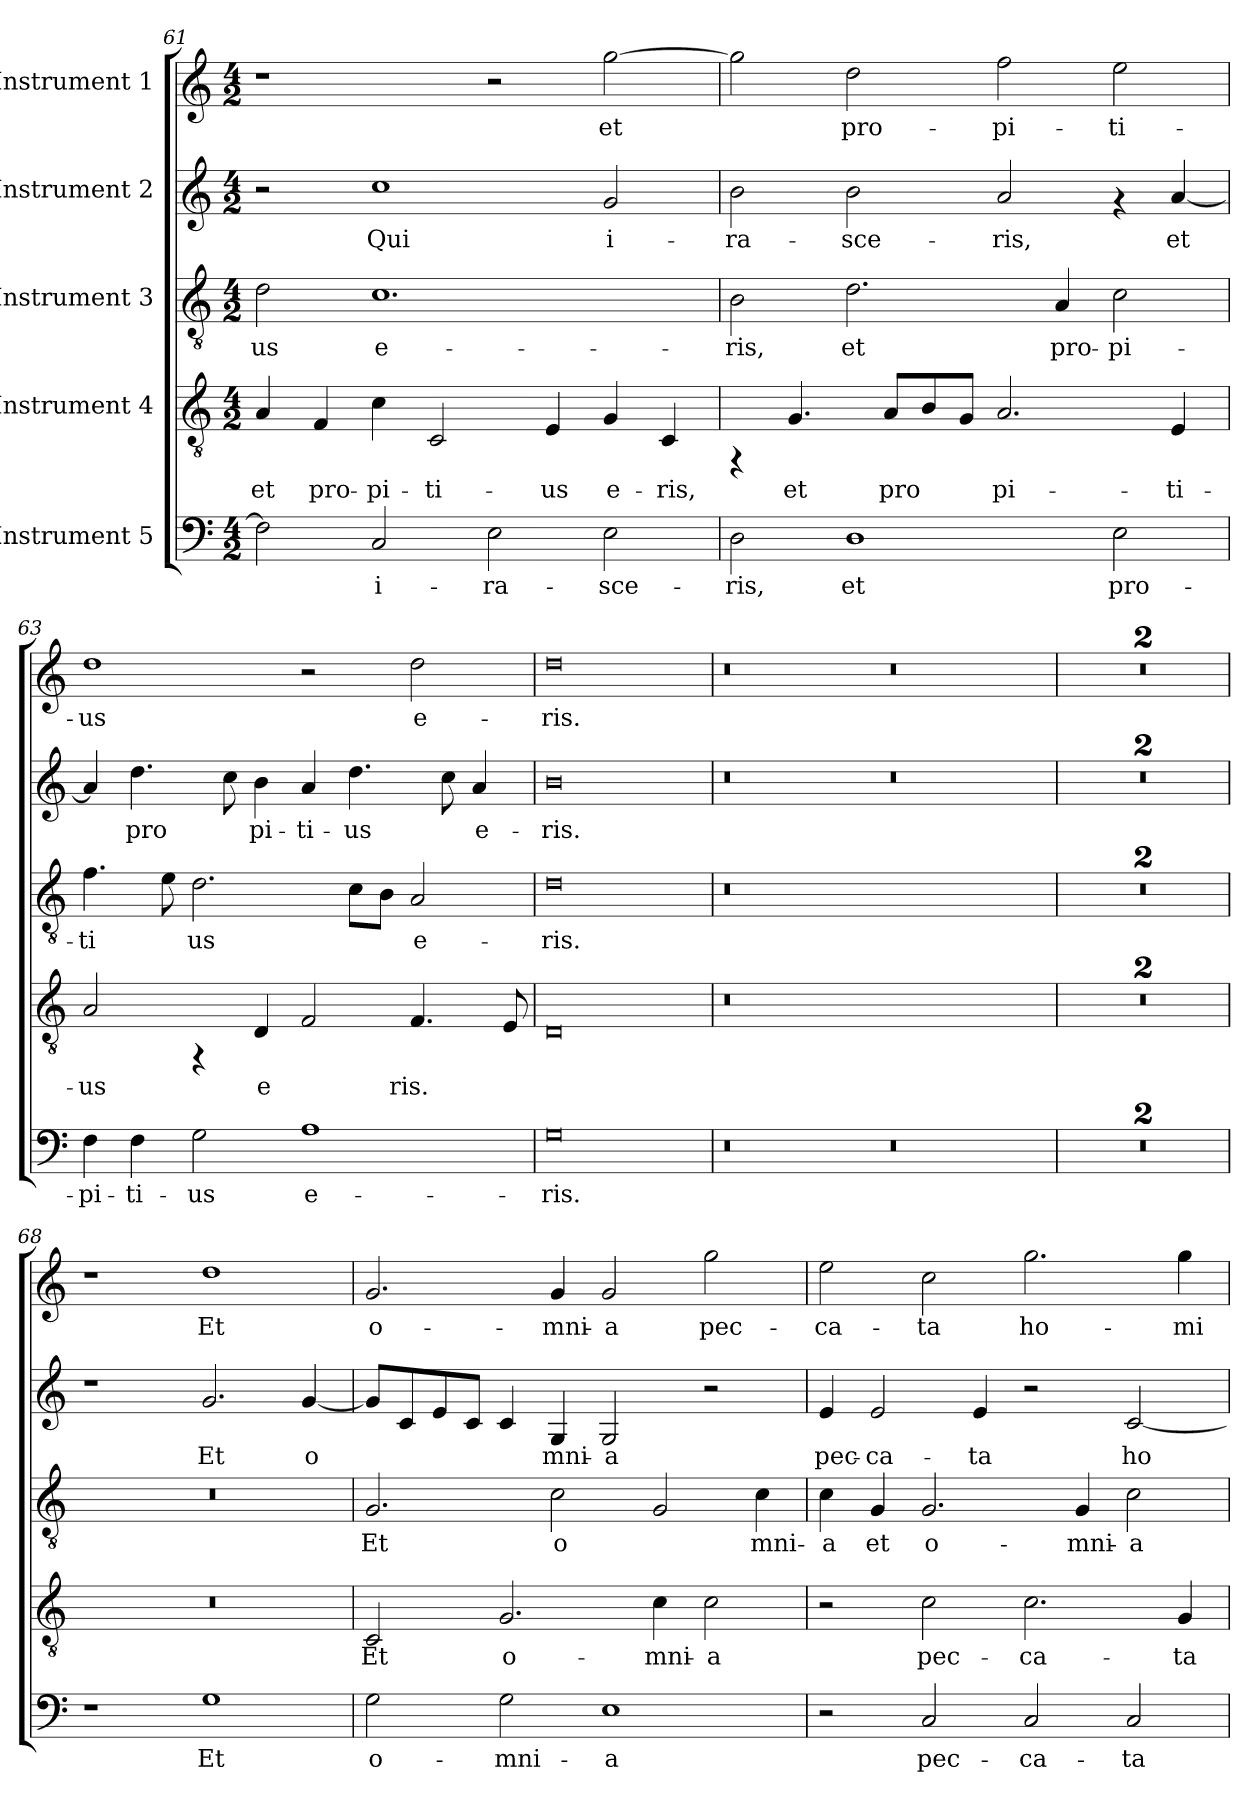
**kern	**text	**kern	**text	**kern	**text	**kern	**text	**kern	**text
*part5	*part5	*part4	*part4	*part3	*part3	*part2	*part2	*part1	*part1
*staff5	*staff5	*staff4	*staff4	*staff3	*staff3	*staff2	*staff2	*staff1	*staff1
*I"Instrument 5	*	*I"Instrument 4	*	*I"Instrument 3	*	*I"Instrument 2	*	*I"Instrument 1	*
*clefF4	*	*clefGv2	*	*clefGv2	*	*clefG2	*	*clefG2	*
*k[]	*	*k[]	*	*k[]	*	*k[]	*	*k[]	*
*C:	*	*C:	*	*C:	*	*C:	*	*C:	*
*M4/2	*	*M4/2	*	*M4/2	*	*M4/2	*	*M4/2	*
=61	=61	=61	=61	=61	=61	=61	=61	=61	=61
!	!LO:LY:b:cj	!	!LO:LY:b:cj	!	!LO:LY:b:cj	!	!	!	!
2F\]	.	4A/	et	2d\	-us	2r	.	1r	.
!	!	!	!LO:LY:b:cj	!	!	!	!	!	!
.	.	4F/	pro-	.	.	.	.	.	.
!	!LO:LY:b:cj	!	!LO:LY:b:cj	!	!LO:LY:b:cj	!	!LO:LY:b:cj	!	!
2C/	i-	4c\	-pi-	1.c	e-	1cc	Qui	.	.
!	!	!	!LO:LY:b:cj	!	!	!	!	!	!
.	.	2C/	-ti-	.	.	.	.	.	.
!	!LO:LY:b:cj	!	!	!	!	!	!	!	!
2E\	-ra-	.	.	.	.	.	.	2r	.
!	!	!	!LO:LY:b:cj	!	!	!	!	!	!
.	.	4E/	-us	.	.	.	.	.	.
!	!LO:LY:b:cj	!	!LO:LY:b:cj	!	!	!	!LO:LY:b:cj	!	!LO:LY:b:cj
2E\	-sce-	4G/	e-	.	.	2g/	i-	[>2gg\	et
!	!	!	!LO:LY:b:cj	!	!	!	!	!	!
.	.	4C/	-ris,	.	.	.	.	.	.
=62	=62	=62	=62	=62	=62	=62	=62	=62	=62
!	!LO:LY:b:cj	!	!	!	!LO:LY:b:cj	!	!LO:LY:b:cj	!	!LO:LY:b:cj
2D\	-ris,	4rFF	.	2B\	-ris,	2b\	-ra-	2gg\]	.
!	!	!	!LO:LY:b:cj	!	!	!	!	!	!
.	.	4.G/	et	.	.	.	.	.	.
!	!LO:LY:b:cj	!	!	!	!LO:LY:b:cj	!	!LO:LY:b:cj	!	!LO:LY:b:cj
1D	et	.	.	2.d\	et	2b\	-sce-	2dd\	pro-
!	!	!	!LO:LY:b:cj	!	!	!	!	!	!
.	.	8A/L	pro-	.	.	.	.	.	.
!	!	!	!LO:LY:b:cj	!	!	!	!	!	!
.	.	8B/	--	.	.	.	.	.	.
!	!	!	!LO:LY:b:cj	!	!	!	!	!	!
.	.	8G/J	--	.	.	.	.	.	.
!	!	!	!LO:LY:b:cj	!	!	!	!LO:LY:b:cj	!	!LO:LY:b:cj
.	.	2.A/	-pi-	.	.	2a/	-ris,	2ff\	-pi-
!	!	!	!	!	!LO:LY:b:cj	!	!	!	!
.	.	.	.	4A/	pro-	.	.	.	.
!	!LO:LY:b:cj	!	!	!	!LO:LY:b:cj	!	!	!	!LO:LY:b:cj
2E\	pro-	.	.	2c\	-pi-	4rf	.	2ee\	-ti-
!	!	!	!LO:LY:b:cj	!	!	!	!LO:LY:b:cj	!	!
.	.	4E/	-ti-	.	.	[<4a/	et	.	.
!!LO:PB:g=z
=63	=63	=63	=63	=63	=63	=63	=63	=63	=63
!	!LO:LY:b:cj	!	!LO:LY:b:cj	!	!LO:LY:b:cj	!	!LO:LY:b:cj	!	!LO:LY:b:cj
4F\	-pi-	2A/	-us	4.f\	-ti-	4a/]	.	1dd	-us
!	!LO:LY:b:cj	!	!	!	!	!	!LO:LY:b:cj	!	!
4F\	-ti-	.	.	.	.	4.dd\	pro-	.	.
!	!	!	!	!	!LO:LY:b:cj	!	!	!	!
.	.	.	.	8e\	--	.	.	.	.
!	!LO:LY:b:cj	!	!	!	!LO:LY:b:cj	!	!	!	!
2G\	-us	4rFF	.	2.d\	-us	.	.	.	.
!	!	!	!	!	!	!	!LO:LY:b:cj	!	!
.	.	.	.	.	.	8cc\	--	.	.
!	!	!	!LO:LY:b:cj	!	!	!	!LO:LY:b:cj	!	!
.	.	4D/	e-	.	.	4b\	-pi-	.	.
!	!LO:LY:b:cj	!	!LO:LY:b:cj	!	!	!	!LO:LY:b:cj	!	!
1A	e-	2F/	--	.	.	4a/	-ti-	2r	.
!	!	!	!	!	!LO:LY:b:cj	!	!LO:LY:b:cj	!	!
.	.	.	.	8c\L	.	4.dd\	-us	.	.
!	!	!	!	!	!LO:LY:b:cj	!	!	!	!
.	.	.	.	8B\J	.	.	.	.	.
!	!	!	!LO:LY:b:cj	!	!LO:LY:b:cj	!	!	!	!LO:LY:b:cj
.	.	4.F/	-ris.	2A/	e-	.	.	2dd\	e-
!	!	!	!	!	!	!	!LO:LY:b:cj	!	!
.	.	.	.	.	.	8cc\	.	.	.
!	!	!	!	!	!	!	!LO:LY:b:cj	!	!
.	.	.	.	.	.	4a/	e-	.	.
!	!	!	!LO:LY:b:cj	!	!	!	!	!	!
.	.	8E/	.	.	.	.	.	.	.
=64	=64	=64	=64	=64	=64	=64	=64	=64	=64
!	!LO:LY:b:cj	!	!LO:LY:b:cj	!	!LO:LY:b:cj	!	!LO:LY:b:cj	!	!LO:LY:b:cj
0G	-ris.	0D	.	0d	-ris.	0b	-ris.	0dd	-ris.
=65	=65	=65	=65	=65	=65	=65	=65	=65	=65
0r	.	0r	.	0r	.	0r	.	0r	.
0r	.	0ryy	.	0ryy	.	0r	.	0r	.
=66	=66	=66	=66	=66	=66	=66	=66	=66	=66
0r	.	0r	.	0r	.	0r	.	0r	.
=67	=67	=67	=67	=67	=67	=67	=67	=67	=67
0r	.	0r	.	0r	.	0r	.	0r	.
=68	=68	=68	=68	=68	=68	=68	=68	=68	=68
1r	.	0r	.	0r	.	1r	.	1r	.
!	!LO:LY:b:cj	!	!	!	!	!	!LO:LY:b:cj	!	!LO:LY:b:cj
1G	Et	.	.	.	.	2.g/	Et	1dd	Et
!	!	!	!	!	!	!	!LO:LY:b:cj	!	!
.	.	.	.	.	.	[<4g/	o-	.	.
=69	=69	=69	=69	=69	=69	=69	=69	=69	=69
!	!LO:LY:b:cj	!	!LO:LY:b:cj	!	!LO:LY:b:cj	!	!LO:LY:b:cj	!	!LO:LY:b:cj
2G\	o-	2C/	Et	2.G/	Et	8g/L]	--	2.g/	o-
!	!	!	!	!	!	!	!LO:LY:b:cj	!	!
.	.	.	.	.	.	8c/	--	.	.
!	!	!	!	!	!	!	!LO:LY:b:cj	!	!
.	.	.	.	.	.	8e/	--	.	.
!	!	!	!	!	!	!	!LO:LY:b:cj	!	!
.	.	.	.	.	.	8c/J	--	.	.
!	!LO:LY:b:cj	!	!LO:LY:b:cj	!	!	!	!LO:LY:b:cj	!	!
2G\	-mni-	2.G/	o-	.	.	4c/	--	.	.
!	!	!	!	!	!LO:LY:b:cj	!	!LO:LY:b:cj	!	!LO:LY:b:cj
.	.	.	.	2c\	o-	4G/	-mni-	4g/	-mni-
!	!LO:LY:b:cj	!	!	!	!	!	!LO:LY:b:cj	!	!LO:LY:b:cj
1E	-a	.	.	.	.	2G/	-a	2g/	-a
!	!	!	!LO:LY:b:cj	!	!LO:LY:b:cj	!	!	!	!
.	.	4c\	-mni-	2G/	--	.	.	.	.
!	!	!	!LO:LY:b:cj	!	!	!	!	!	!LO:LY:b:cj
.	.	2c\	-a	.	.	2r	.	2gg\	pec-
!	!	!	!	!	!LO:LY:b:cj	!	!	!	!
.	.	.	.	4c\	-mni-	.	.	.	.
!!LO:PB:g=z
=70	=70	=70	=70	=70	=70	=70	=70	=70	=70
!	!	!	!	!	!LO:LY:b:cj	!	!LO:LY:b:cj	!	!LO:LY:b:cj
2r	.	2r	.	4c\	-a	4e/	pec-	2ee\	-ca-
!	!	!	!	!	!LO:LY:b:cj	!	!LO:LY:b:cj	!	!
.	.	.	.	4G/	et	2e/	-ca-	.	.
!	!LO:LY:b:cj	!	!LO:LY:b:cj	!	!LO:LY:b:cj	!	!	!	!LO:LY:b:cj
2C/	pec-	2c\	pec-	2.G/	o-	.	.	2cc\	-ta
!	!	!	!	!	!	!	!LO:LY:b:cj	!	!
.	.	.	.	.	.	4e/	-ta	.	.
!	!LO:LY:b:cj	!	!LO:LY:b:cj	!	!	!	!	!	!LO:LY:b:cj
2C/	-ca-	2.c\	-ca-	.	.	2r	.	2.gg\	ho-
!	!	!	!	!	!LO:LY:b:cj	!	!	!	!
.	.	.	.	4G/	-mni-	.	.	.	.
!	!LO:LY:b:cj	!	!	!	!LO:LY:b:cj	!	!LO:LY:b:cj	!	!
2C/	-ta	.	.	2c\	-a	[<2c/	ho-	.	.
!	!	!	!LO:LY:b:cj	!	!	!	!	!	!LO:LY:b:cj
.	.	4G/	-ta	.	.	.	.	4gg\	-mi-
=	=	=	=	=	=	=	=	=	=
*-	*-	*-	*-	*-	*-	*-	*-	*-	*-
